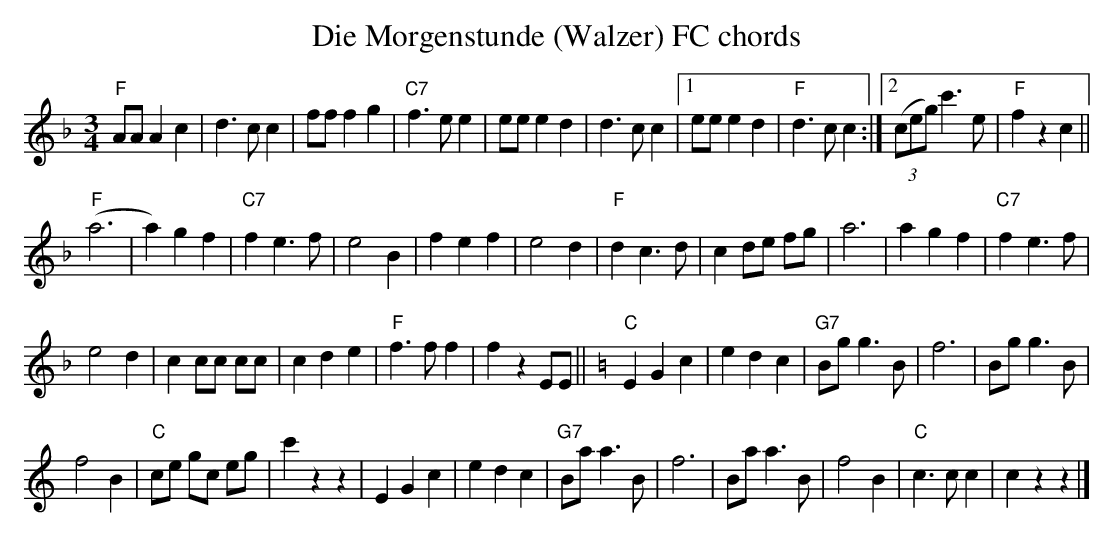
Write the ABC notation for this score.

X:1
T: Die Morgenstunde (Walzer) FC chords
M:3/4
L:1/4
K:F %%MIDI gchordon
"F"A/A/ Ac | d>cc | f/f/fg | "C7"f>ee | e/e/ed | d>cc |1 e/e/ ed | "F"d>cc :|2 ((3c/e/g/) c'>e | "F"fzc ||
 "F"(a3 | a)gf | "C7"fe>f | e2B | fef | e2d | "F"dc>d | cd/e/ f/g/ | a3 | agf | "C7"fe>f |
e2d | cc/c/ c/c/ | cde | "F"f>ff | fzE/E/ || [K:C] "C"EGc | edc | "G7"B/g/g>B | f3 | B/g/g>B |
f2B | "C"c/e/ g/c/ e/g/ | c'zz | EGc | edc | "G7"B/a/a>B | f3 | B/a/a>B | f2B | "C"c>cc | czz |]
